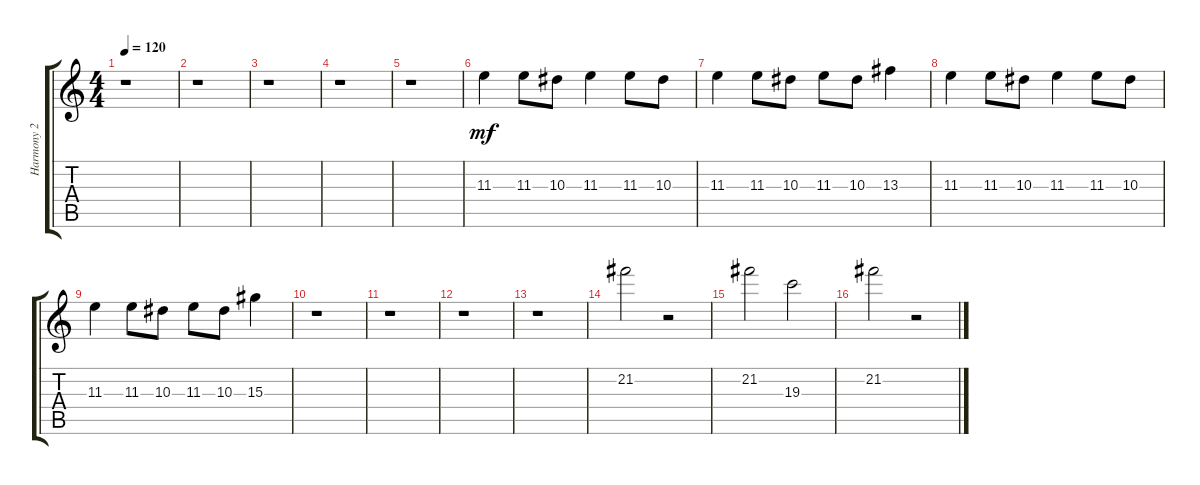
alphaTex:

\track ("Harmony 2" "Harmony 2") {instrument overdrivenguitar}
\staff {score tabs}
\tuning (D4 A3 F3 C3 G2 C2) {hide}
\ts (4 4)
\tempo 120
\clef g2
\ks aminor
r.1{dy mf} |
r.1 |
r.1 |
r.1 |
r.1 |
11.3.4 11.3.8 10.3.8 11.3.4 11.3.8 10.3.8 |
11.3.4 11.3.8 10.3.8 11.3.8 10.3.8 13.3.4 |
11.3.4 11.3.8 10.3.8 11.3.4 11.3.8 10.3.8 |
11.3.4 11.3.8 10.3.8 11.3.8 10.3.8 15.3.4 |
r.1 |
r.1 |
r.1 |
r.1 |
21.2.2 r.2 |
21.2.2 19.3.2 |
21.2.2 r.2
